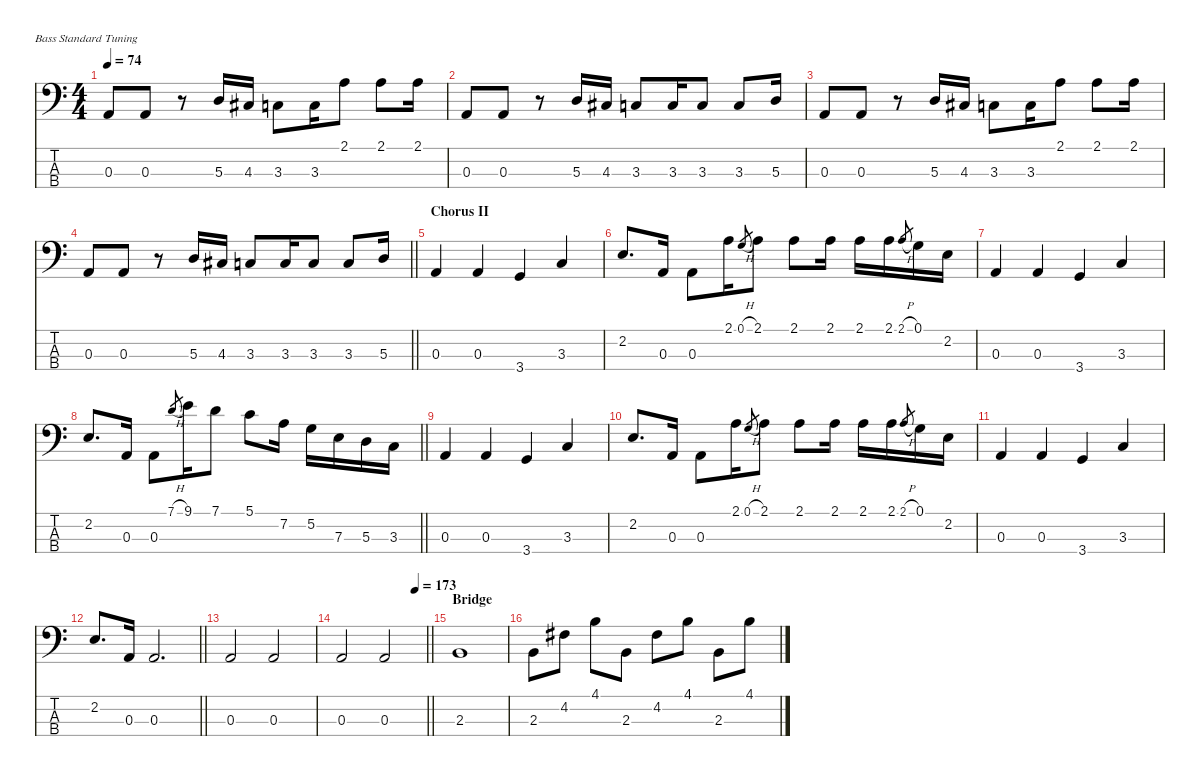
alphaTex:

\defaultSystemsLayout 4
\hideDynamics
\bracketExtendMode nobrackets
\singleTrackTrackNamePolicy hidden
\multiTrackTrackNamePolicy hidden
\firstSystemTrackNameMode fullname
\firstSystemTrackNameOrientation horizontal
\otherSystemsTrackNameOrientation horizontal
\track ("Geezer Butler" "el.bs.") {instrument electricbassfinger}
\staff {score tabs}
\tuning (G2 D2 A1 E1)
\ts (4 4)
\tempo 74
\clef f4
\ks c
0.3.8{dy f beam Up} 0.3.8{beam Up} r.8{beam Up} 5.3.16{beam Up} 4.3{acc #}.16{beam Up} 3.3.8{beam Down} 3.3.16{beam Down} 2.1.8{beam Down} 2.1.8{beam Down} 2.1.16{beam Down} |
0.3.8{beam Up} 0.3.8{beam Up} r.8{beam Up} 5.3.16{beam Up} 4.3{acc #}.16{beam Up} 3.3.8{beam Up} 3.3.16{beam Up} 3.3.8{beam Up} 3.3.8{beam Up} 5.3.16{beam Up} |
0.3.8{beam Up} 0.3.8{beam Up} r.8{beam Up} 5.3.16{beam Up} 4.3{acc #}.16{beam Up} 3.3.8{beam Down} 3.3.16{beam Down} 2.1.8{beam Down} 2.1.8{beam Down} 2.1.16{beam Down} |
\barLineRight lightlight
0.3.8{beam Up} 0.3.8{beam Up} r.8{beam Up} 5.3.16{beam Up} 4.3{acc #}.16{beam Up} 3.3.8{beam Up} 3.3.16{beam Up} 3.3.8{beam Up} 3.3.8{beam Up} 5.3.16{beam Up} |
\section ("" "Chorus II")
0.3.4{beam Up} 0.3.4{beam Up} 3.4.4{beam Up} 3.3.4{beam Up} |
2.2.8{d beam Up} 0.3.16{beam Up} 0.3.8{beam Down} 2.1.16{beam Down} 0.1{h}.8{gr dy mf beam Up} 2.1.8{dy f beam Down} 2.1.8{beam Down} 2.1.16{beam Down} 2.1.16{beam Down} 2.1.16{beam Down} 2.1{h}.8{gr dy mf beam Up} 0.1.16{dy f beam Down} 2.2.16{beam Down} |
0.3.4{beam Up} 0.3.4{beam Up} 3.4.4{beam Up} 3.3.4{beam Up} |
\barLineRight lightlight
2.2.8{d beam Up} 0.3.16{beam Up} 0.3.8{beam Down} 7.1{h}.8{gr dy mf beam Up} 9.1.16{dy f beam Down} 7.1.8{beam Down} 5.1.8{beam Down} 7.2.16{beam Down} 5.2.16{beam Down} 7.3.16{beam Down} 5.3.16{beam Down} 3.3.16{beam Down} |
0.3.4{beam Up} 0.3.4{beam Up} 3.4.4{beam Up} 3.3.4{beam Up} |
2.2.8{d beam Up} 0.3.16{beam Up} 0.3.8{beam Down} 2.1.16{beam Down} 0.1{h}.8{gr dy mf beam Up} 2.1.8{dy f beam Down} 2.1.8{beam Down} 2.1.16{beam Down} 2.1.16{beam Down} 2.1.16{beam Down} 2.1{h}.8{gr dy mf beam Up} 0.1.16{dy f beam Down} 2.2.16{beam Down} |
0.3.4{beam Up} 0.3.4{beam Up} 3.4.4{beam Up} 3.3.4{beam Up} |
\barLineRight lightlight
2.2.8{d beam Up} 0.3.16{beam Up} 0.3.2{d beam Up} |
0.3.2{beam Up} 0.3.2{beam Up} |
\tempo (173 0.875)
\barLineRight lightlight
0.3.2{beam Up} 0.3.2{beam Up} |
\section ("" "Bridge")
2.3.1{beam Up} |
2.3.8{beam Down} 4.2{acc #}.8{beam Down} 4.1.8{beam Down} 2.3.8{beam Down} 4.2{acc #}.8{beam Down} 4.1.8{beam Down} 2.3.8{beam Down} 4.1.8{beam Down}
